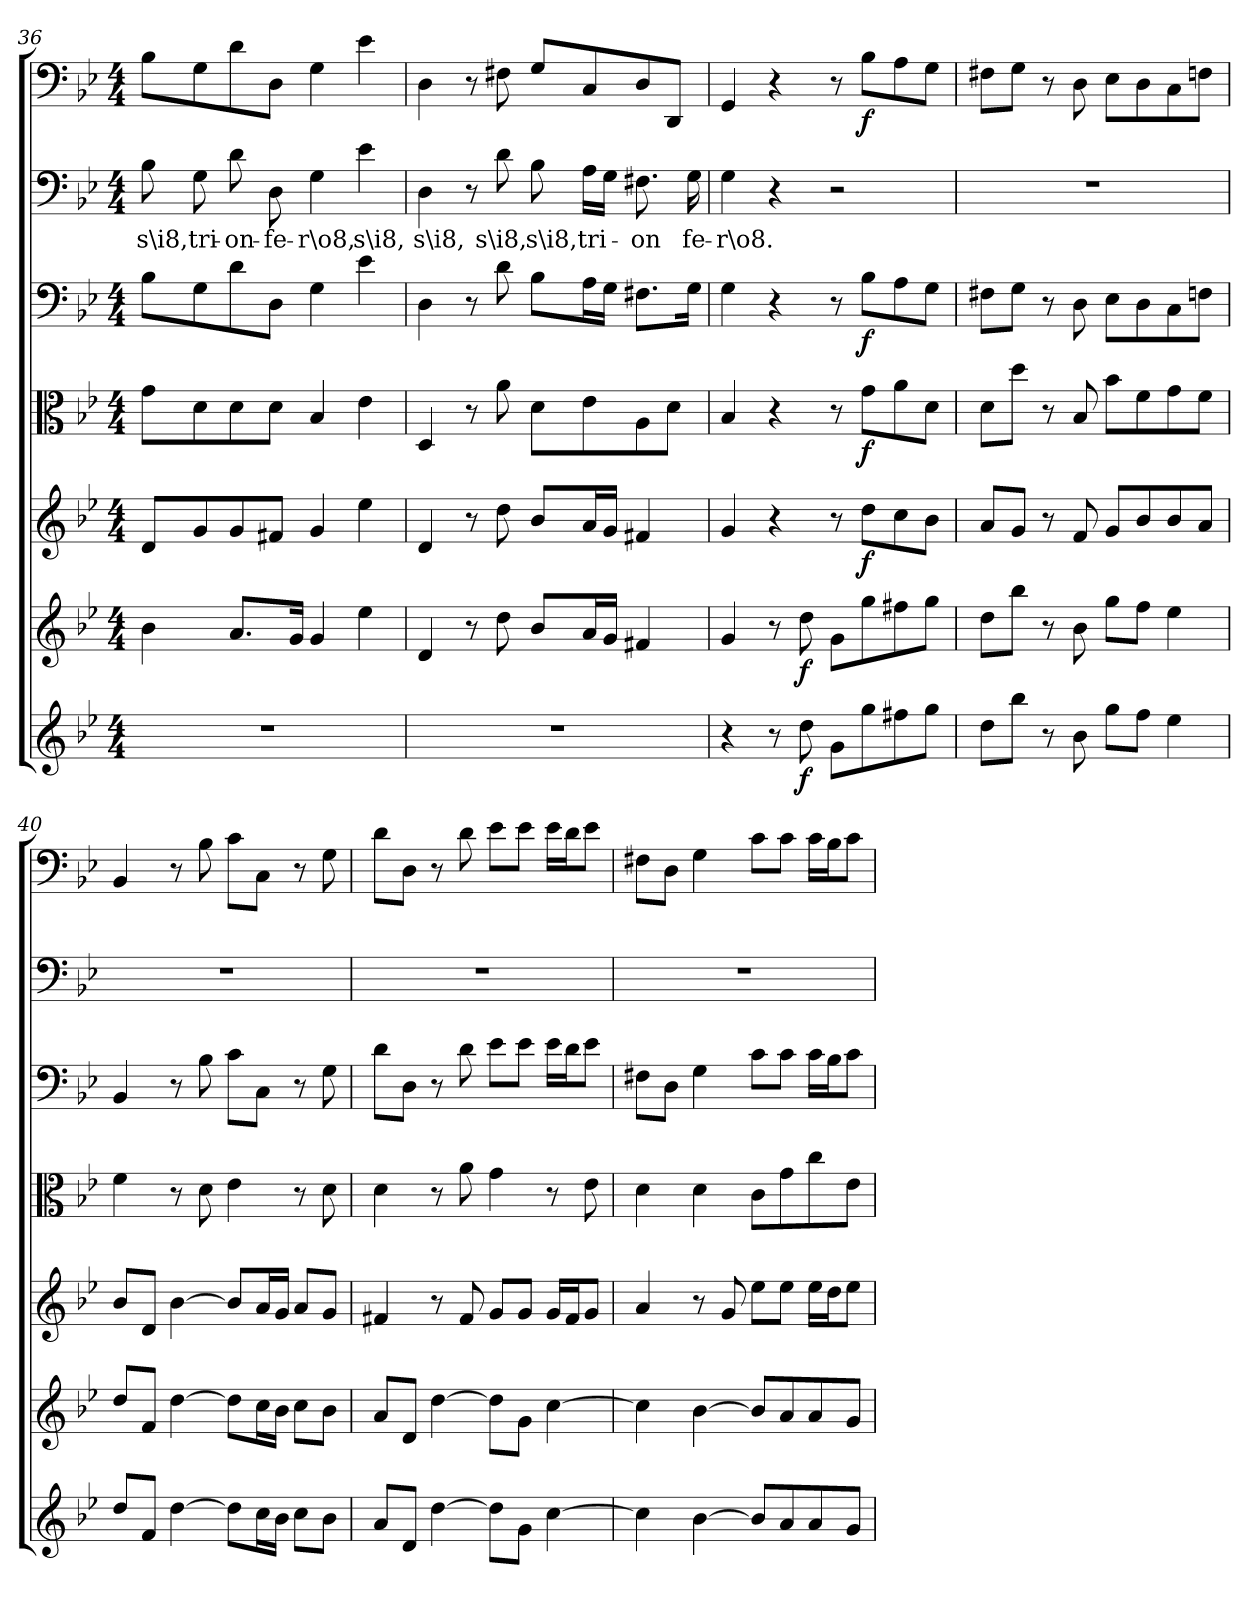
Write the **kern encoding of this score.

**kern	**dynam	**kern	**dynam	**kern	**dynam	**kern	**dynam	**kern	**dynam	**kern	**text	**kern	**dynam
*part7	*part7	*part6	*part6	*part5	*part5	*part4	*part4	*part3	*part3	*part2	*part2	*part1	*part1
*staff7	*staff7	*staff6	*staff6	*staff5	*staff5	*staff4	*staff4	*staff3	*staff3	*staff2	*staff2	*staff1	*staff1
*clefG2	*	*clefG2	*	*clefG2	*	*clefC3	*	*clefF4	*	*clefF4	*	*clefF4	*
*k[b-e-]	*	*k[b-e-]	*	*k[b-e-]	*	*k[b-e-]	*	*k[b-e-]	*	*k[b-e-]	*	*k[b-e-]	*
*g:	*	*g:	*	*g:	*	*g:	*	*g:	*	*g:	*	*g:	*
*M4/4	*	*M4/4	*	*M4/4	*	*M4/4	*	*M4/4	*	*M4/4	*	*M4/4	*
=36	=36	=36	=36	=36	=36	=36	=36	=36	=36	=36	=36	=36	=36
1r	.	4b-\	.	8d/L	.	8g\L	.	8B-\L	.	8B-\	s\i8,	8B-\L	.
.	.	.	.	8g/	.	8d\	.	8G\	.	8G\	tri-	8G\	.
.	.	8.a/L	.	8g/	.	8d\	.	8d\	.	8d\	-on-	8d\	.
.	.	.	.	8f#X/J	.	8d\J	.	8D\J	.	8D\	-fe-	8D\J	.
.	.	16g/Jk	.	.	.	.	.	.	.	.	.	.	.
.	.	4g/	.	4g/	.	4B-/	.	4G\	.	4G\	-r\o8,	4G\	.
.	.	4ee-\	.	4ee-\	.	4e-\	.	4e-\	.	4e-\	s\i8,	4e-\	.
=37	=37	=37	=37	=37	=37	=37	=37	=37	=37	=37	=37	=37	=37
1r	.	4d/	.	4d/	.	4D/	.	4D\	.	4D\	s\i8,	4D\	.
.	.	8r	.	8r	.	8r	.	8r	.	8r	.	8r	.
.	.	8dd\	.	8dd\	.	8a\	.	8d\	.	8d\	s\i8,	8F#X\	.
.	.	8b-/L	.	8b-/L	.	8d\L	.	8B-\L	.	8B-\	s\i8,	8G/L	.
.	.	16a/L	.	16a/L	.	8e-\	.	16A\L	.	16A\LL	tri-	8C/	.
.	.	16g/JJ	.	16g/JJ	.	.	.	16G\JJ	.	16G\JJ	.	.	.
.	.	4f#X/	.	4f#X/	.	8A\	.	8.F#X\L	.	8.F#X\	-on	8D/	.
.	.	.	.	.	.	8d\J	.	.	.	.	.	8DD/J	.
.	.	.	.	.	.	.	.	16G\Jk	.	16G\	fe-	.	.
=38	=38	=38	=38	=38	=38	=38	=38	=38	=38	=38	=38	=38	=38
4r	.	4g/	.	4g/	.	4B-/	.	4G\	.	4G\	-r\o8.	4GG/	.
8r	.	8r	.	4r	.	4r	.	4r	.	4r	.	4r	.
8dd\	f	8dd\	f	.	.	.	.	.	.	.	.	.	.
8g\L	.	8g\L	.	8r	.	8r	.	8r	.	2r	.	8r	.
8gg\	.	8gg\	.	8dd\L	f	8g\L	f	8B-\L	f	.	.	8B-\L	f
8ff#X\	.	8ff#X\	.	8cc\	.	8a\	.	8A\	.	.	.	8A\	.
8gg\J	.	8gg\J	.	8b-\J	.	8d\J	.	8G\J	.	.	.	8G\J	.
=39	=39	=39	=39	=39	=39	=39	=39	=39	=39	=39	=39	=39	=39
8dd\L	.	8dd\L	.	8a/L	.	8d\L	.	8F#X\L	.	1r	.	8F#X\L	.
8bb-\J	.	8bb-\J	.	8g/J	.	8dd\J	.	8G\J	.	.	.	8G\J	.
8r	.	8r	.	8r	.	8r	.	8r	.	.	.	8r	.
8b-\	.	8b-\	.	8f/	.	8B-/	.	8D\	.	.	.	8D\	.
8gg\L	.	8gg\L	.	8g/L	.	8b-\L	.	8E-\L	.	.	.	8E-\L	.
8ff\J	.	8ff\J	.	8b-/	.	8f\	.	8D\	.	.	.	8D\	.
4ee-\	.	4ee-\	.	8b-/	.	8g\	.	8C\	.	.	.	8C\	.
.	.	.	.	8a/J	.	8f\J	.	8Fn\J	.	.	.	8Fn\J	.
=40	=40	=40	=40	=40	=40	=40	=40	=40	=40	=40	=40	=40	=40
8dd/L	.	8dd/L	.	8b-/L	.	4f\	.	4BB-/	.	1r	.	4BB-/	.
8f/J	.	8f/J	.	8d/J	.	.	.	.	.	.	.	.	.
[4dd\	.	[4dd\	.	[4b-\	.	8r	.	8r	.	.	.	8r	.
.	.	.	.	.	.	8d\	.	8B-\	.	.	.	8B-\	.
8dd\L]	.	8dd\L]	.	8b-/L]	.	4e-\	.	8c\L	.	.	.	8c\L	.
16cc\L	.	16cc\L	.	16a/L	.	.	.	8C\J	.	.	.	8C\J	.
16b-\JJ	.	16b-\JJ	.	16g/JJ	.	.	.	.	.	.	.	.	.
8cc\L	.	8cc\L	.	8a/L	.	8r	.	8r	.	.	.	8r	.
8b-\J	.	8b-\J	.	8g/J	.	8d\	.	8G\	.	.	.	8G\	.
=41	=41	=41	=41	=41	=41	=41	=41	=41	=41	=41	=41	=41	=41
8a/L	.	8a/L	.	4f#X/	.	4d\	.	8d\L	.	1r	.	8d\L	.
8d/J	.	8d/J	.	.	.	.	.	8D\J	.	.	.	8D\J	.
[4dd\	.	[4dd\	.	8r	.	8r	.	8r	.	.	.	8r	.
.	.	.	.	8f#/	.	8a\	.	8d\	.	.	.	8d\	.
8dd\L]	.	8dd\L]	.	8g/L	.	4g\	.	8e-\L	.	.	.	8e-\L	.
8g\J	.	8g\J	.	8g/J	.	.	.	8e-\J	.	.	.	8e-\J	.
[4cc\	.	[4cc\	.	16g/LL	.	8r	.	16e-\LL	.	.	.	16e-\LL	.
.	.	.	.	16f#/J	.	.	.	16d\J	.	.	.	16d\J	.
.	.	.	.	8g/J	.	8e-\	.	8e-\J	.	.	.	8e-\J	.
=42	=42	=42	=42	=42	=42	=42	=42	=42	=42	=42	=42	=42	=42
4cc\]	.	4cc\]	.	4a/	.	4d\	.	8F#X\L	.	1r	.	8F#X\L	.
.	.	.	.	.	.	.	.	8D\J	.	.	.	8D\J	.
[4b-\	.	[4b-\	.	8r	.	4d\	.	4G\	.	.	.	4G\	.
.	.	.	.	8g/	.	.	.	.	.	.	.	.	.
8b-/L]	.	8b-/L]	.	8ee-\L	.	8c\L	.	8c\L	.	.	.	8c\L	.
8a/	.	8a/	.	8ee-\J	.	8g\	.	8c\J	.	.	.	8c\J	.
8a/	.	8a/	.	16ee-\LL	.	8cc\	.	16c\LL	.	.	.	16c\LL	.
.	.	.	.	16dd\J	.	.	.	16B-\J	.	.	.	16B-\J	.
8g/J	.	8g/J	.	8ee-\J	.	8e-\J	.	8c\J	.	.	.	8c\J	.
=	=	=	=	=	=	=	=	=	=	=	=	=	=
*-	*-	*-	*-	*-	*-	*-	*-	*-	*-	*-	*-	*-	*-
